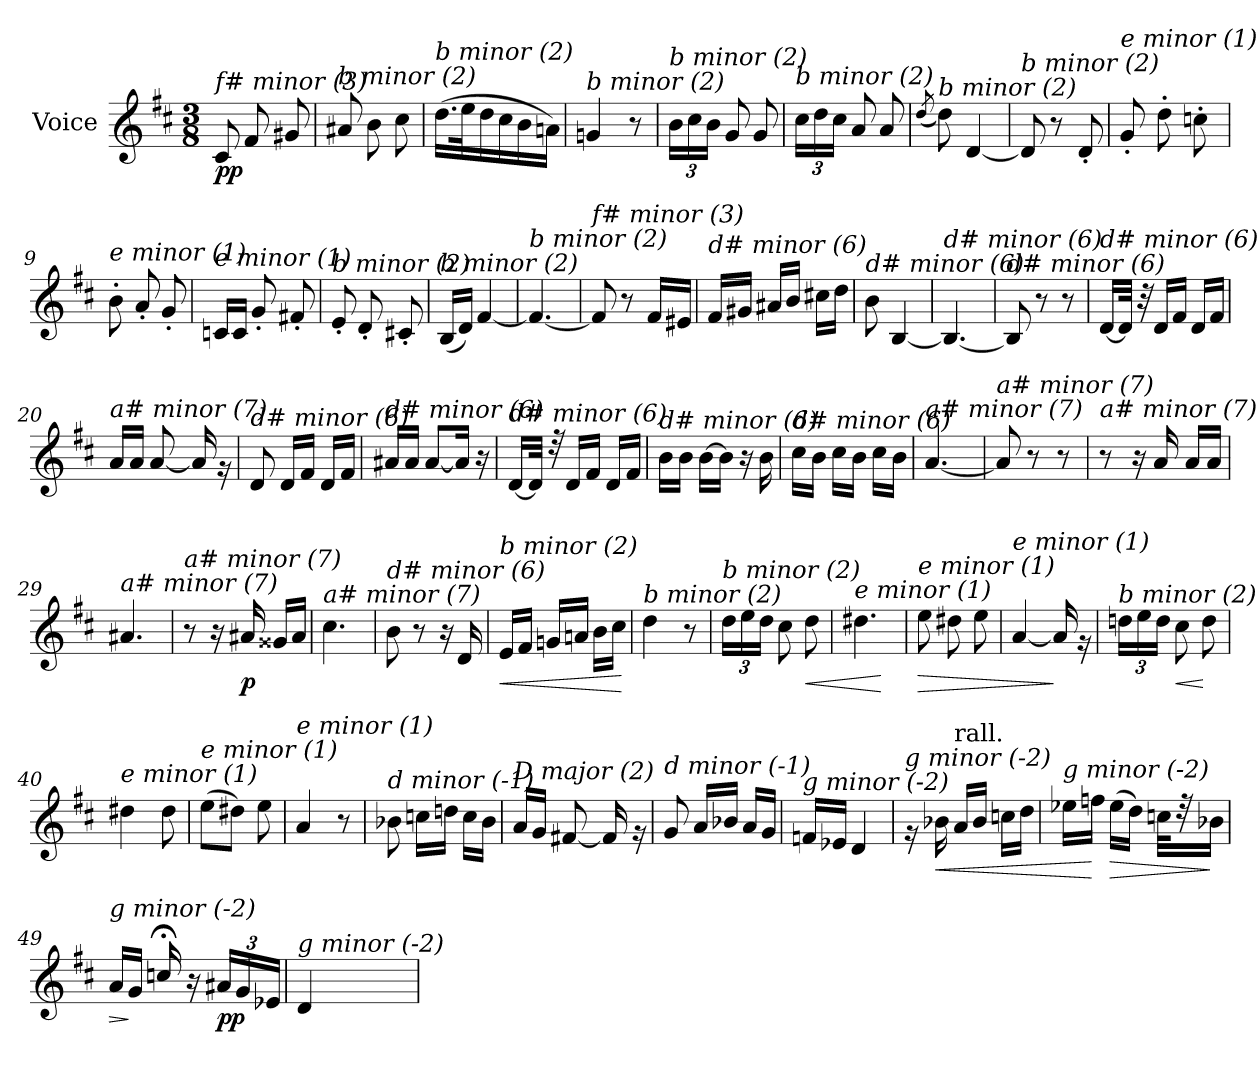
**kern	**dynam
*part1	*part1
*staff1	*staff1
*I"Voice	*
*I'V	*
*clefG2	*
*k[f#c#]	*
*D:	*
*M3/8	*
=	=
!LO:TX:i:t=f# minor (3)	!
!	!LO:DY:b
8c#/	pp
8f#/	.
8g#X/	.
=1	=1
!LO:TX:i:t=b minor (2)	!
8a#X/	.
8b\	.
8cc#\	.
=2	=2
!LO:TX:i:t=b minor (2)	!
(>16.dd\LL	.
32ee\k	.
16dd\	.
16cc#\	.
16b\	.
16an\JJ)	.
=3	=3
!LO:TX:i:t=b minor (2)	!
4gn/	.
8r	.
=4	=4
*Xbrackettup	*
!LO:TX:i:t=b minor (2)	!
24b\LL	.
24cc#\	.
24b\JJ	.
8g/	.
8g/	.
=5	=5
!LO:TX:i:t=b minor (2)	!
24cc#\LL	.
24dd\	.
24cc#\JJ	.
8a/	.
8a/	.
!!LO:LB:g=z
=6	=6
(<8qdd/	.
!LO:TX:i:t=b minor (2)	!
8dd\)	.
[4d/	.
=7	=7
!LO:TX:i:t=b minor (2)	!
8d/]	.
8r	.
8d'</	.
=8	=8
!LO:TX:i:t=e minor (1)	!
8g'</	.
8dd'>\	.
8ccn'>\	.
=9	=9
!LO:TX:i:t=e minor (1)	!
8b'>\	.
8a'</	.
8g'</	.
=10	=10
!LO:TX:i:t=e minor (1)	!
16cn/LL	.
16c/JJ	.
8g'</	.
8f#X'</	.
=11	=11
!LO:TX:i:t=b minor (2)	!
8e'</	.
8d'</	.
8c#X'</	.
=12	=12
!LO:TX:i:t=b minor (2)	!
(<16B/LL	.
16d/JJ)	.
[4f#/	.
!!LO:LB:g=z
=13	=13
!LO:TX:i:t=b minor (2)	!
4.f#/_	.
=14	=14
!LO:TX:i:t=f# minor (3)	!
8f#/]	.
8r	.
16f#/LL	.
16e#X/JJ	.
=15	=15
!LO:TX:i:t=d# minor (6)	!
16f#/LL	.
16g#X/JJ	.
16a#X/LL	.
16b/JJ	.
16cc#X\LL	.
16dd\JJ	.
=16	=16
!LO:TX:i:t=d# minor (6)	!
8b\	.
[4B/	.
=17	=17
!LO:TX:i:t=d# minor (6)	!
4.B/_	.
=18	=18
!LO:TX:i:t=d# minor (6)	!
8B/]	.
8r	.
8r	.
=19	=19
!LO:TX:i:t=d# minor (6)	!
[16d/LL	.
32d/JJk]	.
32r	.
16d/LL	.
16f#/JJ	.
16d/LL	.
16f#/JJ	.
!!LO:LB:g=z
=20	=20
!LO:TX:i:t=a# minor (7)	!
16a/LL	.
16a/JJ	.
[8a/	.
16a/]	.
16rg	.
=21	=21
!LO:TX:i:t=d# minor (6)	!
8d/	.
16d/LL	.
16f#/JJ	.
16d/LL	.
16f#/JJ	.
=22	=22
!LO:TX:i:t=d# minor (6)	!
16a#X/LL	.
16a#/JJ	.
[8a#/L	.
16a#/Jk]	.
16r	.
=23	=23
!LO:TX:i:t=d# minor (6)	!
[16d/LL	.
32d/JJk]	.
32rdd	.
16d/LL	.
16f#/JJ	.
16d/LL	.
16f#/JJ	.
=24	=24
!LO:TX:i:t=d# minor (6)	!
16b\LL	.
16b\JJ	.
[16b\LL	.
16b\JJ]	.
16r	.
16b\	.
!!LO:LB:g=z
=25	=25
!LO:TX:i:t=d# minor (6)	!
16cc#\LL	.
16b\JJ	.
16cc#\LL	.
16b\JJ	.
16cc#\LL	.
16b\JJ	.
=26	=26
!LO:TX:i:t=a# minor (7)	!
[4.a/	.
=27	=27
!LO:TX:i:t=a# minor (7)	!
8a/]	.
8r	.
8r	.
=28	=28
!LO:TX:i:t=a# minor (7)	!
8r	.
16r	.
16a/	.
16a/LL	.
16a/JJ	.
=29	=29
!LO:TX:i:t=a# minor (7)	!
4.a#X/	.
=30	=30
!LO:TX:i:t=a# minor (7)	!
8r	.
16r	.
!	!LO:DY:b
16a#X/	p
16g##Xi/LL	.
16a#/JJ	.
=31	=31
!LO:TX:i:t=a# minor (7)	!
4.cc#\	.
!!LO:LB:g=z
=32	=32
!LO:TX:i:t=d# minor (6)	!
8b\	.
8r	.
16r	.
16d/	.
=33	=33
!LO:TX:i:t=b minor (2)	!
!	!LO:HP:b
16e/LL	<
16f#/JJ	.
16gn/LL	.
16an/JJ	.
16b\LL	.
16cc#\JJ	.
.	[
=34	=34
!LO:TX:i:t=b minor (2)	!
4dd\	.
8r	.
=35	=35
!LO:TX:i:t=b minor (2)	!
24dd\LL	.
24ee\	.
24dd\JJ	.
8cc#\	.
!	!LO:HP:b
8dd\	<
=36	=36
!LO:TX:i:t=e minor (1)	!
4.dd#X\	.
.	[
=37	=37
!LO:TX:i:t=e minor (1)	!
!	!LO:HP:b
8ee\	>
8dd#X\	.
8ee\	.
=38	=38
!LO:TX:i:t=e minor (1)	!
[4a/	.
16a/]	]
16rg	.
!!LO:LB:g=z
=39	=39
!LO:TX:i:t=b minor (2)	!
24ddn\LL	.
24ee\	.
24dd\JJ	.
!	!LO:HP:b
8cc#\	<
8dd\	[
=40	=40
!LO:TX:i:t=e minor (1)	!
4dd#X\	.
8dd#\	.
=41	=41
!LO:TX:i:t=e minor (1)	!
(>8ee\L	.
8dd#X\J)	.
8ee\	.
=42	=42
!LO:TX:i:t=e minor (1)	!
4a/	.
8r	.
=43	=43
!LO:TX:i:t=d minor (-1)	!
8b-Xi\	.
16ccn\LL	.
16ddn\JJ	.
16cc\LL	.
16b-i\JJ	.
=44	=44
!LO:TX:i:t=D major (2)	!
16a/LL	.
16g/JJ	.
[8f#X/	.
16f#/]	.
16rg	.
=45	=45
!LO:TX:i:t=d minor (-1)	!
8g/	.
16a/LL	.
16b-X/JJ	.
16a/LL	.
16g/JJ	.
!!LO:LB:g=z
=46	=46
!LO:TX:i:t=g minor (-2)	!
16fn/LL	.
16e-X/JJ	.
4d/	.
=47	=47
!LO:TX:i:t=g minor (-2)	!
16rg	.
!	!LO:HP:b
16b-X\	<
!LO:TX:a:t=rall.	!
16a/LL	.
16b-/JJ	.
16ccn\LL	.
16dd\JJ	.
=48	=48
!LO:TX:i:t=g minor (-2)	!
16ee-X\LL	.
16ffn\JJ	[
!	!LO:HP:b
(>16ee-\LL	>
16dd\JJ)	.
32ccn\KKL	.
32r	.
16b-Xi\Jk	]
=49	=49
!LO:TX:i:t=g minor (-2)	!
!	!LO:HP:b
16a/LL	>
16g/JJ	]
16ccn;</	.
16r	.
!	!LO:DY:b
24a#Xj/LL	pp
24g/	.
24e-X/JJ	.
=50	=50
!LO:TX:i:t=g minor (-2)	!
4d/	.
=	=
*-	*-
